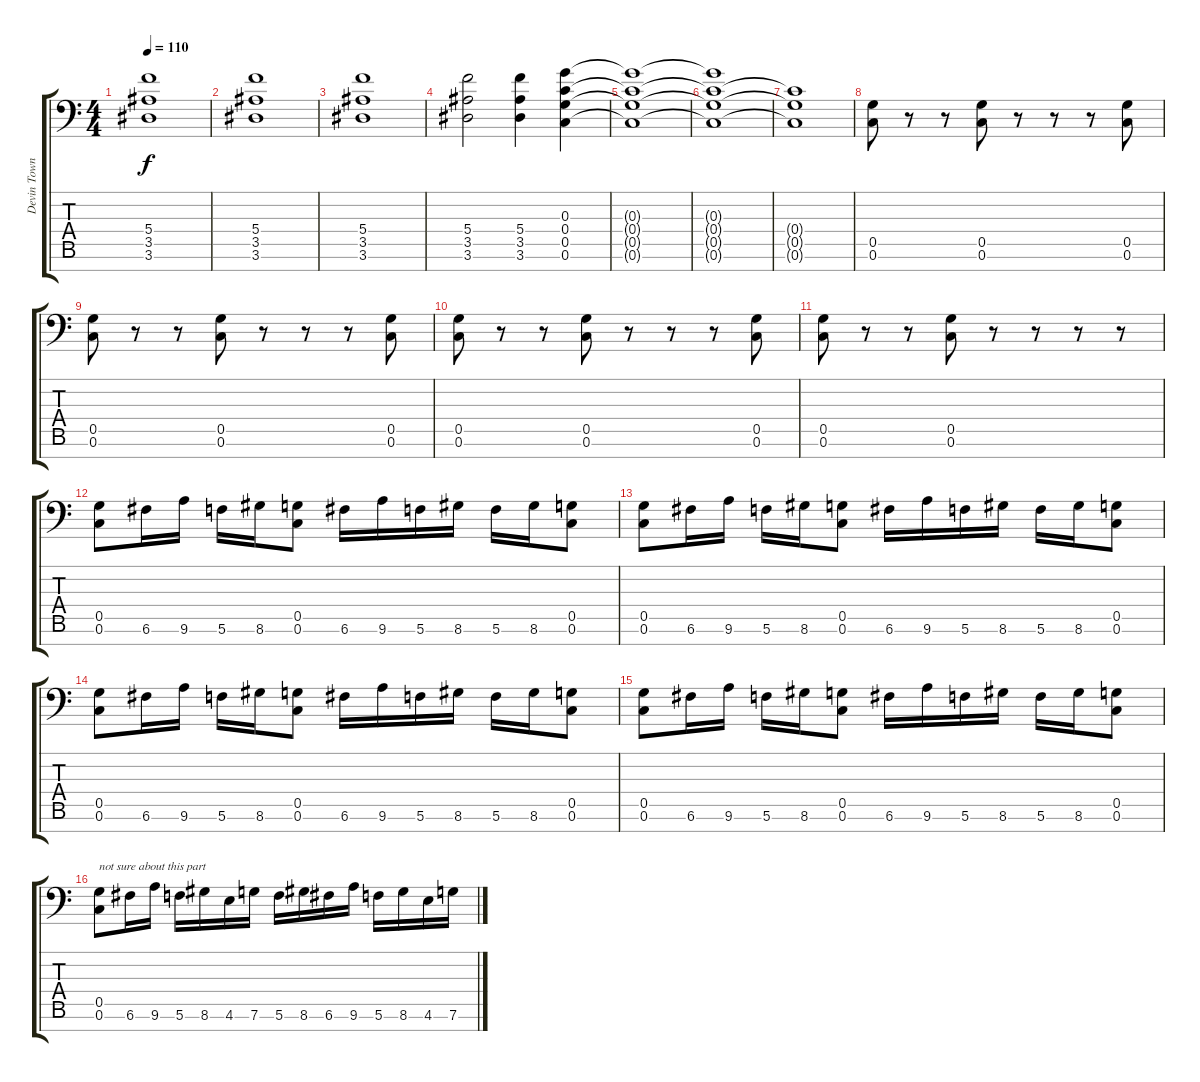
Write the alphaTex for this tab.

\track ("Devin Townsend" "Devin Town") {instrument distortionguitar}
\staff {score tabs}
\tuning (E4 C4 G3 C3 G2 C2 G1) {hide}
\ts (4 4)
\tempo 110
\clef f4
\ks c
(5.4 3.5 3.6).1{dy f} |
(5.4 3.5 3.6).1 |
(5.4 3.5 3.6).1 |
(5.4 3.5 3.6).2 (5.4 3.5 3.6).4 (0.3 0.4 0.5 0.6).4 |
(0.3{t} 0.4{t} 0.5{t} 0.6{t}).1 |
(0.3{t} 0.4{t} 0.5{t} 0.6{t}).1 |
(0.4{t} 0.5{t} 0.6{t}).1 |
(0.5 0.6).8 r.8 r.8 (0.5 0.6).8 r.8 r.8 r.8 (0.5 0.6).8 |
(0.5 0.6).8 r.8 r.8 (0.5 0.6).8 r.8 r.8 r.8 (0.5 0.6).8 |
(0.5 0.6).8 r.8 r.8 (0.5 0.6).8 r.8 r.8 r.8 (0.5 0.6).8 |
(0.5 0.6).8 r.8 r.8 (0.5 0.6).8 r.8 r.8 r.8 r.8 |
(0.5 0.6).8 6.6.16 9.6.16 5.6.16 8.6.16 (0.5 0.6).8 6.6.16 9.6.16 5.6.16 8.6.16 5.6.16 8.6.16 (0.5 0.6).8 |
(0.5 0.6).8 6.6.16 9.6.16 5.6.16 8.6.16 (0.5 0.6).8 6.6.16 9.6.16 5.6.16 8.6.16 5.6.16 8.6.16 (0.5 0.6).8 |
(0.5 0.6).8 6.6.16 9.6.16 5.6.16 8.6.16 (0.5 0.6).8 6.6.16 9.6.16 5.6.16 8.6.16 5.6.16 8.6.16 (0.5 0.6).8 |
(0.5 0.6).8 6.6.16 9.6.16 5.6.16 8.6.16 (0.5 0.6).8 6.6.16 9.6.16 5.6.16 8.6.16 5.6.16 8.6.16 (0.5 0.6).8 |
(0.5 0.6).8{txt "not sure about this part"} 6.6.16 9.6.16 5.6.16 8.6.16 4.6.16 7.6.16 5.6.16 8.6.16 6.6.16 9.6.16 5.6.16 8.6.16 4.6.16 7.6.16
